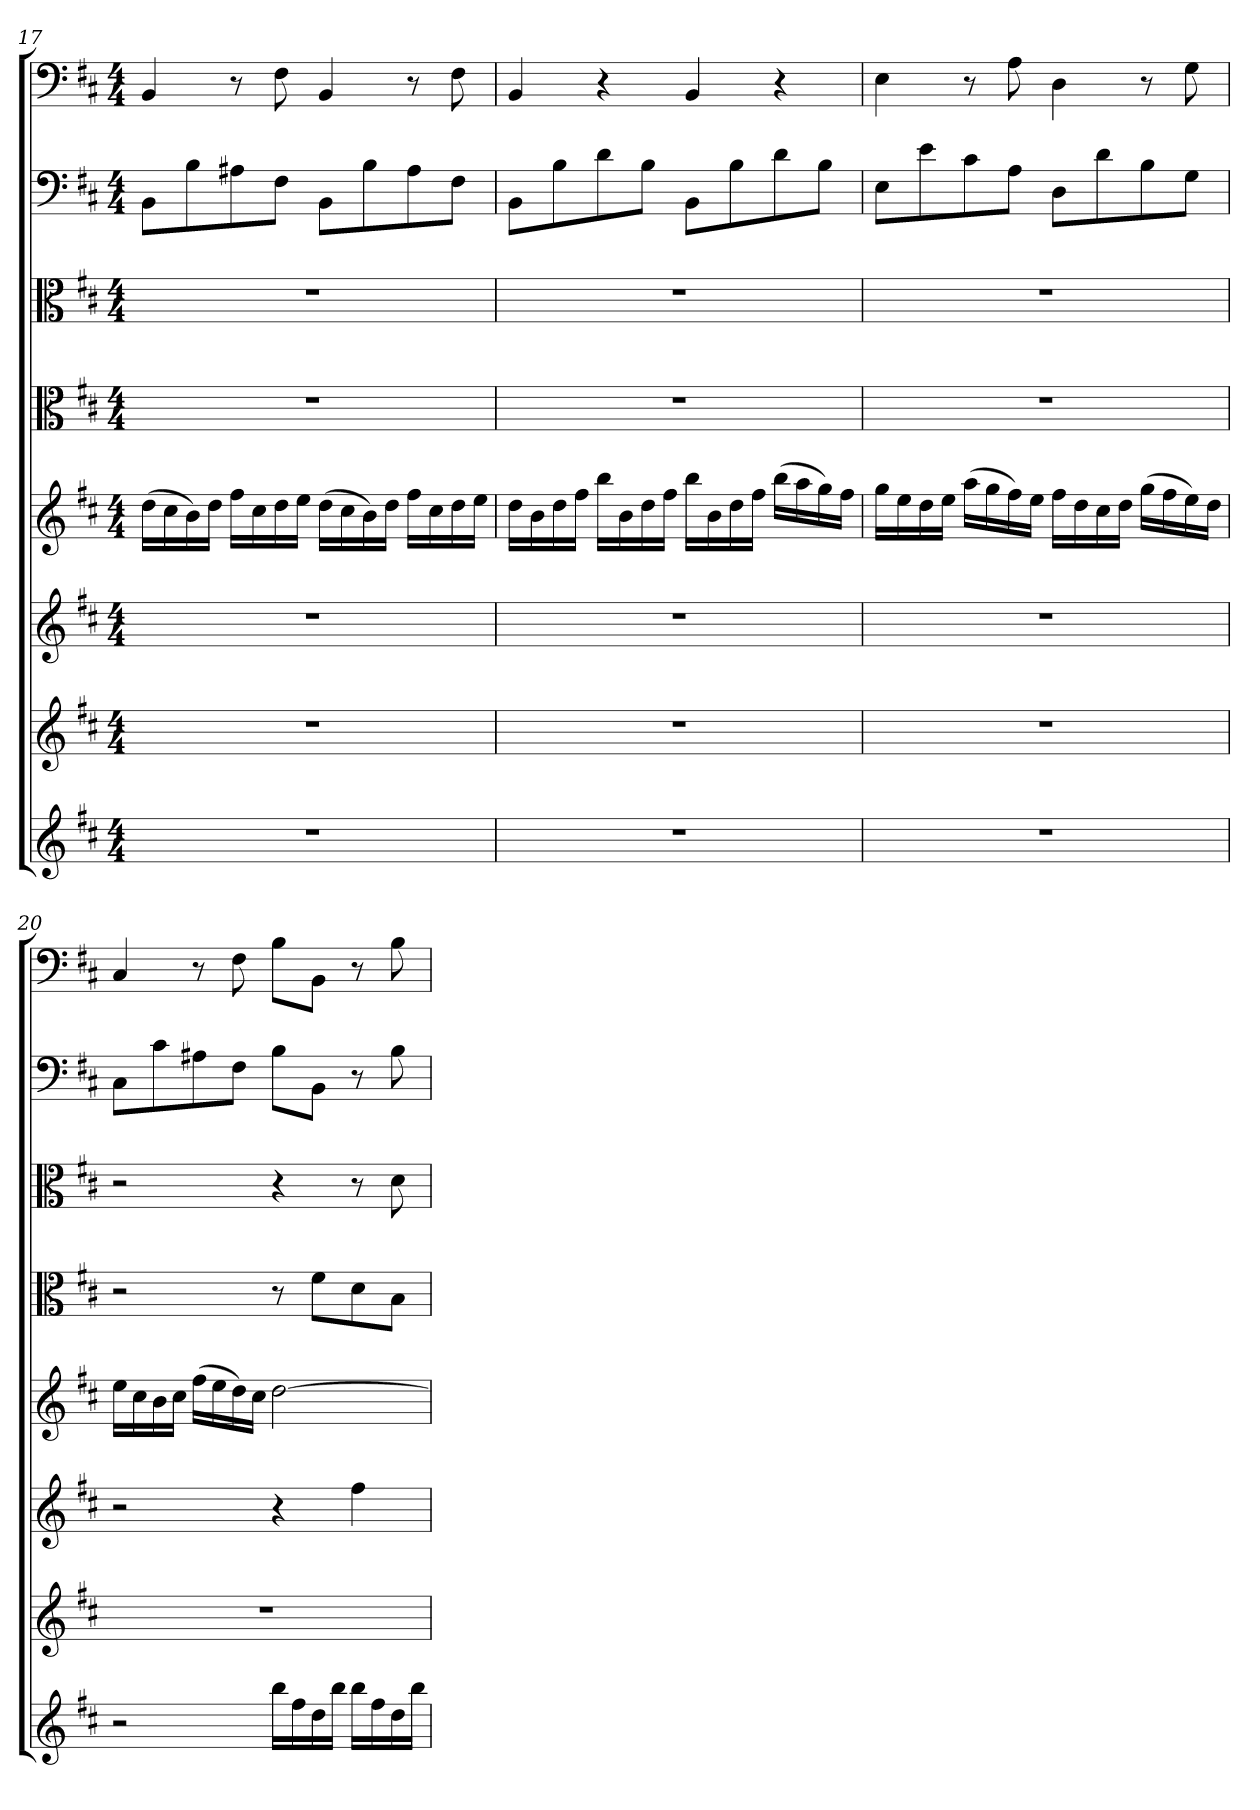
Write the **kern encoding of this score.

**kern	**kern	**kern	**kern	**kern	**kern	**kern	**kern
*part8	*part7	*part6	*part5	*part4	*part3	*part2	*part1
*staff8	*staff7	*staff6	*staff5	*staff4	*staff3	*staff2	*staff1
*clefG2	*clefG2	*clefG2	*clefG2	*clefC3	*clefC3	*clefF4	*clefF4
*k[f#c#]	*k[f#c#]	*k[f#c#]	*k[f#c#]	*k[f#c#]	*k[f#c#]	*k[f#c#]	*k[f#c#]
*b:	*b:	*b:	*b:	*b:	*b:	*b:	*b:
*M4/4	*M4/4	*M4/4	*M4/4	*M4/4	*M4/4	*M4/4	*M4/4
=17	=17	=17	=17	=17	=17	=17	=17
1r	1r	1r	(16dd\LL	1r	1r	8BB\L	4BB/
.	.	.	16cc#\	.	.	.	.
.	.	.	16b\)	.	.	8B\	.
.	.	.	16dd\JJ	.	.	.	.
.	.	.	16ff#\LL	.	.	8A#X\	8r
.	.	.	16cc#\	.	.	.	.
.	.	.	16dd\	.	.	8F#\J	8F#\
.	.	.	16ee\JJ	.	.	.	.
.	.	.	(16dd\LL	.	.	8BB\L	4BB/
.	.	.	16cc#\	.	.	.	.
.	.	.	16b\)	.	.	8B\	.
.	.	.	16dd\JJ	.	.	.	.
.	.	.	16ff#\LL	.	.	8A#\	8r
.	.	.	16cc#\	.	.	.	.
.	.	.	16dd\	.	.	8F#\J	8F#\
.	.	.	16ee\JJ	.	.	.	.
=18	=18	=18	=18	=18	=18	=18	=18
1r	1r	1r	16dd\LL	1r	1r	8BB\L	4BB/
.	.	.	16b\	.	.	.	.
.	.	.	16dd\	.	.	8B\	.
.	.	.	16ff#\JJ	.	.	.	.
.	.	.	16bb\LL	.	.	8d\	4r
.	.	.	16b\	.	.	.	.
.	.	.	16dd\	.	.	8B\J	.
.	.	.	16ff#\JJ	.	.	.	.
.	.	.	16bb\LL	.	.	8BB\L	4BB/
.	.	.	16b\	.	.	.	.
.	.	.	16dd\	.	.	8B\	.
.	.	.	16ff#\JJ	.	.	.	.
.	.	.	(16bb\LL	.	.	8d\	4r
.	.	.	16aa\	.	.	.	.
.	.	.	16gg\)	.	.	8B\J	.
.	.	.	16ff#\JJ	.	.	.	.
=19	=19	=19	=19	=19	=19	=19	=19
1r	1r	1r	16gg\LL	1r	1r	8E\L	4E\
.	.	.	16ee\	.	.	.	.
.	.	.	16dd\	.	.	8e\	.
.	.	.	16ee\JJ	.	.	.	.
.	.	.	(16aa\LL	.	.	8c#\	8r
.	.	.	16gg\	.	.	.	.
.	.	.	16ff#\)	.	.	8A\J	8A\
.	.	.	16ee\JJ	.	.	.	.
.	.	.	16ff#\LL	.	.	8D\L	4D\
.	.	.	16dd\	.	.	.	.
.	.	.	16cc#\	.	.	8d\	.
.	.	.	16dd\JJ	.	.	.	.
.	.	.	(16gg\LL	.	.	8B\	8r
.	.	.	16ff#\	.	.	.	.
.	.	.	16ee\)	.	.	8G\J	8G\
.	.	.	16dd\JJ	.	.	.	.
=20	=20	=20	=20	=20	=20	=20	=20
2r	1r	2r	16ee\LL	2r	2r	8C#\L	4C#/
.	.	.	16cc#\	.	.	.	.
.	.	.	16b\	.	.	8c#\	.
.	.	.	16cc#\JJ	.	.	.	.
.	.	.	(16ff#\LL	.	.	8A#X\	8r
.	.	.	16ee\	.	.	.	.
.	.	.	16dd\)	.	.	8F#\J	8F#\
.	.	.	16cc#\JJ	.	.	.	.
16bb\LL	.	4r	[2dd\	8r	4r	8B\L	8B\L
16ff#\	.	.	.	.	.	.	.
16dd\	.	.	.	8f#\L	.	8BB\J	8BB\J
16bb\JJ	.	.	.	.	.	.	.
16bb\LL	.	4ff#\	.	8d\	8r	8r	8r
16ff#\	.	.	.	.	.	.	.
16dd\	.	.	.	8B\J	8d\	8B\	8B\
16bb\JJ	.	.	.	.	.	.	.
=	=	=	=	=	=	=	=
*-	*-	*-	*-	*-	*-	*-	*-
